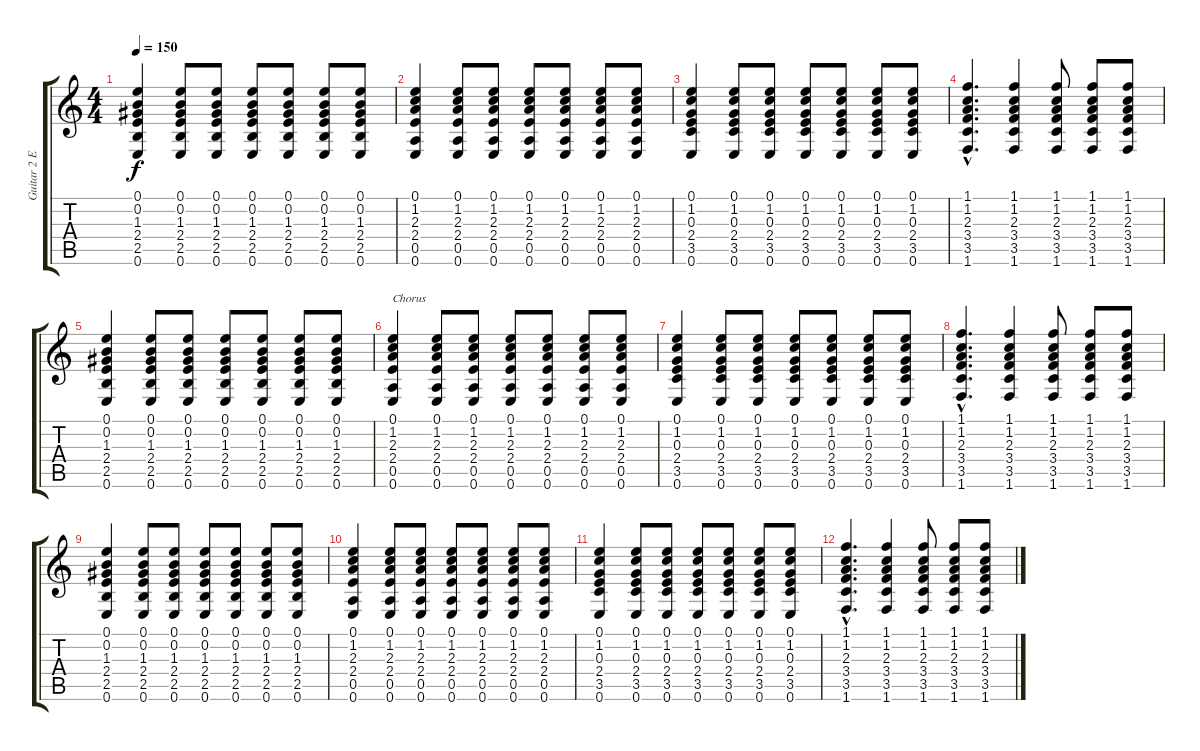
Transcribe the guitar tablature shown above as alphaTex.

\track ("Guitar 2 Electric" "Guitar 2 E") {instrument electricguitarjazz}
\staff {score tabs}
\tuning (E4 B3 G3 D3 A2 E2) {hide}
\ts (4 4)
\tempo 150
\clef g2
\ks c
(0.1 0.2 1.3 2.4 2.5 0.6).4{dy f} (0.1 0.2 1.3 2.4 2.5 0.6).8 (0.1 0.2 1.3 2.4 2.5 0.6).8 (0.1 0.2 1.3 2.4 2.5 0.6).8 (0.1 0.2 1.3 2.4 2.5 0.6).8 (0.1 0.2 1.3 2.4 2.5 0.6).8 (0.1 0.2 1.3 2.4 2.5 0.6).8 |
(0.1 1.2 2.3 2.4 0.5 0.6).4 (0.1 1.2 2.3 2.4 0.5 0.6).8 (0.1 1.2 2.3 2.4 0.5 0.6).8 (0.1 1.2 2.3 2.4 0.5 0.6).8 (0.1 1.2 2.3 2.4 0.5 0.6).8 (0.1 1.2 2.3 2.4 0.5 0.6).8 (0.1 1.2 2.3 2.4 0.5 0.6).8 |
(0.1 1.2 0.3 2.4 3.5 0.6).4 (0.1 1.2 0.3 2.4 3.5 0.6).8 (0.1 1.2 0.3 2.4 3.5 0.6).8 (0.1 1.2 0.3 2.4 3.5 0.6).8 (0.1 1.2 0.3 2.4 3.5 0.6).8 (0.1 1.2 0.3 2.4 3.5 0.6).8 (0.1 1.2 0.3 2.4 3.5 0.6).8 |
(1.1{hac} 1.2{hac} 2.3{hac} 3.4{hac} 3.5{hac} 1.6{hac}).4{d} (1.1 1.2 2.3 3.4 3.5 1.6).4 (1.1 1.2 2.3 3.4 3.5 1.6).8 (1.1 1.2 2.3 3.4 3.5 1.6).8 (1.1 1.2 2.3 3.4 3.5 1.6).8 |
(0.1 0.2 1.3 2.4 2.5 0.6).4 (0.1 0.2 1.3 2.4 2.5 0.6).8 (0.1 0.2 1.3 2.4 2.5 0.6).8 (0.1 0.2 1.3 2.4 2.5 0.6).8 (0.1 0.2 1.3 2.4 2.5 0.6).8 (0.1 0.2 1.3 2.4 2.5 0.6).8 (0.1 0.2 1.3 2.4 2.5 0.6).8 |
(0.1 1.2 2.3 2.4 0.5 0.6).4{txt "Chorus "} (0.1 1.2 2.3 2.4 0.5 0.6).8 (0.1 1.2 2.3 2.4 0.5 0.6).8 (0.1 1.2 2.3 2.4 0.5 0.6).8 (0.1 1.2 2.3 2.4 0.5 0.6).8 (0.1 1.2 2.3 2.4 0.5 0.6).8 (0.1 1.2 2.3 2.4 0.5 0.6).8 |
(0.1 1.2 0.3 2.4 3.5 0.6).4 (0.1 1.2 0.3 2.4 3.5 0.6).8 (0.1 1.2 0.3 2.4 3.5 0.6).8 (0.1 1.2 0.3 2.4 3.5 0.6).8 (0.1 1.2 0.3 2.4 3.5 0.6).8 (0.1 1.2 0.3 2.4 3.5 0.6).8 (0.1 1.2 0.3 2.4 3.5 0.6).8 |
(1.1{hac} 1.2{hac} 2.3{hac} 3.4{hac} 3.5{hac} 1.6{hac}).4{d} (1.1 1.2 2.3 3.4 3.5 1.6).4 (1.1 1.2 2.3 3.4 3.5 1.6).8 (1.1 1.2 2.3 3.4 3.5 1.6).8 (1.1 1.2 2.3 3.4 3.5 1.6).8 |
(0.1 0.2 1.3 2.4 2.5 0.6).4 (0.1 0.2 1.3 2.4 2.5 0.6).8 (0.1 0.2 1.3 2.4 2.5 0.6).8 (0.1 0.2 1.3 2.4 2.5 0.6).8 (0.1 0.2 1.3 2.4 2.5 0.6).8 (0.1 0.2 1.3 2.4 2.5 0.6).8 (0.1 0.2 1.3 2.4 2.5 0.6).8 |
(0.1 1.2 2.3 2.4 0.5 0.6).4 (0.1 1.2 2.3 2.4 0.5 0.6).8 (0.1 1.2 2.3 2.4 0.5 0.6).8 (0.1 1.2 2.3 2.4 0.5 0.6).8 (0.1 1.2 2.3 2.4 0.5 0.6).8 (0.1 1.2 2.3 2.4 0.5 0.6).8 (0.1 1.2 2.3 2.4 0.5 0.6).8 |
(0.1 1.2 0.3 2.4 3.5 0.6).4 (0.1 1.2 0.3 2.4 3.5 0.6).8 (0.1 1.2 0.3 2.4 3.5 0.6).8 (0.1 1.2 0.3 2.4 3.5 0.6).8 (0.1 1.2 0.3 2.4 3.5 0.6).8 (0.1 1.2 0.3 2.4 3.5 0.6).8 (0.1 1.2 0.3 2.4 3.5 0.6).8 |
(1.1{hac} 1.2{hac} 2.3{hac} 3.4{hac} 3.5{hac} 1.6{hac}).4{d} (1.1 1.2 2.3 3.4 3.5 1.6).4 (1.1 1.2 2.3 3.4 3.5 1.6).8 (1.1 1.2 2.3 3.4 3.5 1.6).8 (1.1 1.2 2.3 3.4 3.5 1.6).8
